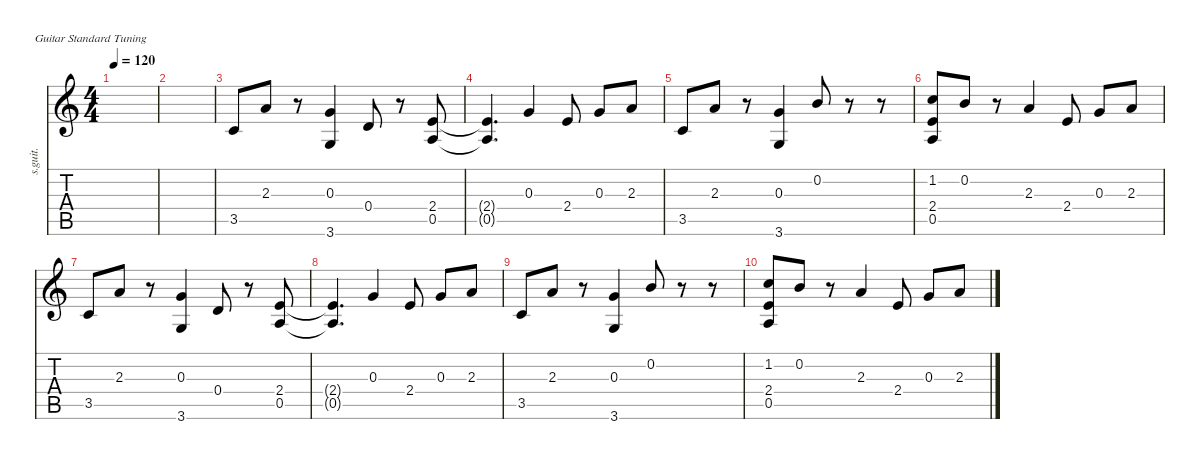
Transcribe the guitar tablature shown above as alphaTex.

\defaultSystemsLayout 4
\hideDynamics
\bracketExtendMode nobrackets
\otherSystemsTrackNameOrientation horizontal
\track ("Steel Guitar" "s.guit.") {instrument acousticguitarsteel}
\staff {score tabs}
\tuning (E4 B3 G3 D3 A2 E2)
\ts (4 4)
\tempo 120
\clef g2
\ks c
|
|
3.5.8{beam Up} 2.3.8{beam Up} r.8{beam Up} (3.6 0.3).4{beam Up} 0.4.8{beam Up} r.8{beam Up} (2.4 0.5).8{beam Up} |
(2.4{t} 0.5{t}).4{d beam Up} 0.3.4{beam Up} 2.4.8{beam Up} 0.3.8{beam Up} 2.3.8{beam Up} |
3.5.8{beam Up} 2.3.8{beam Up} r.8{beam Up} (3.6 0.3).4{beam Up} 0.2.8{beam Up} r.8{beam Up} r.8{beam Up} |
(2.4 0.5 1.2).8{beam Up} 0.2.8{beam Up} r.8{beam Up} 2.3.4{beam Up} 2.4.8{beam Up} 0.3.8{beam Up} 2.3.8{beam Up} |
3.5.8{beam Up} 2.3.8{beam Up} r.8{beam Up} (3.6 0.3).4{beam Up} 0.4.8{beam Up} r.8{beam Up} (2.4 0.5).8{beam Up} |
(2.4{t} 0.5{t}).4{d beam Up} 0.3.4{beam Up} 2.4.8{beam Up} 0.3.8{beam Up} 2.3.8{beam Up} |
3.5.8{beam Up} 2.3.8{beam Up} r.8{beam Up} (3.6 0.3).4{beam Up} 0.2.8{beam Up} r.8{beam Up} r.8{beam Up} |
(2.4 0.5 1.2).8{beam Up} 0.2.8{beam Up} r.8{beam Up} 2.3.4{beam Up} 2.4.8{beam Up} 0.3.8{beam Up} 2.3.8{beam Up}
